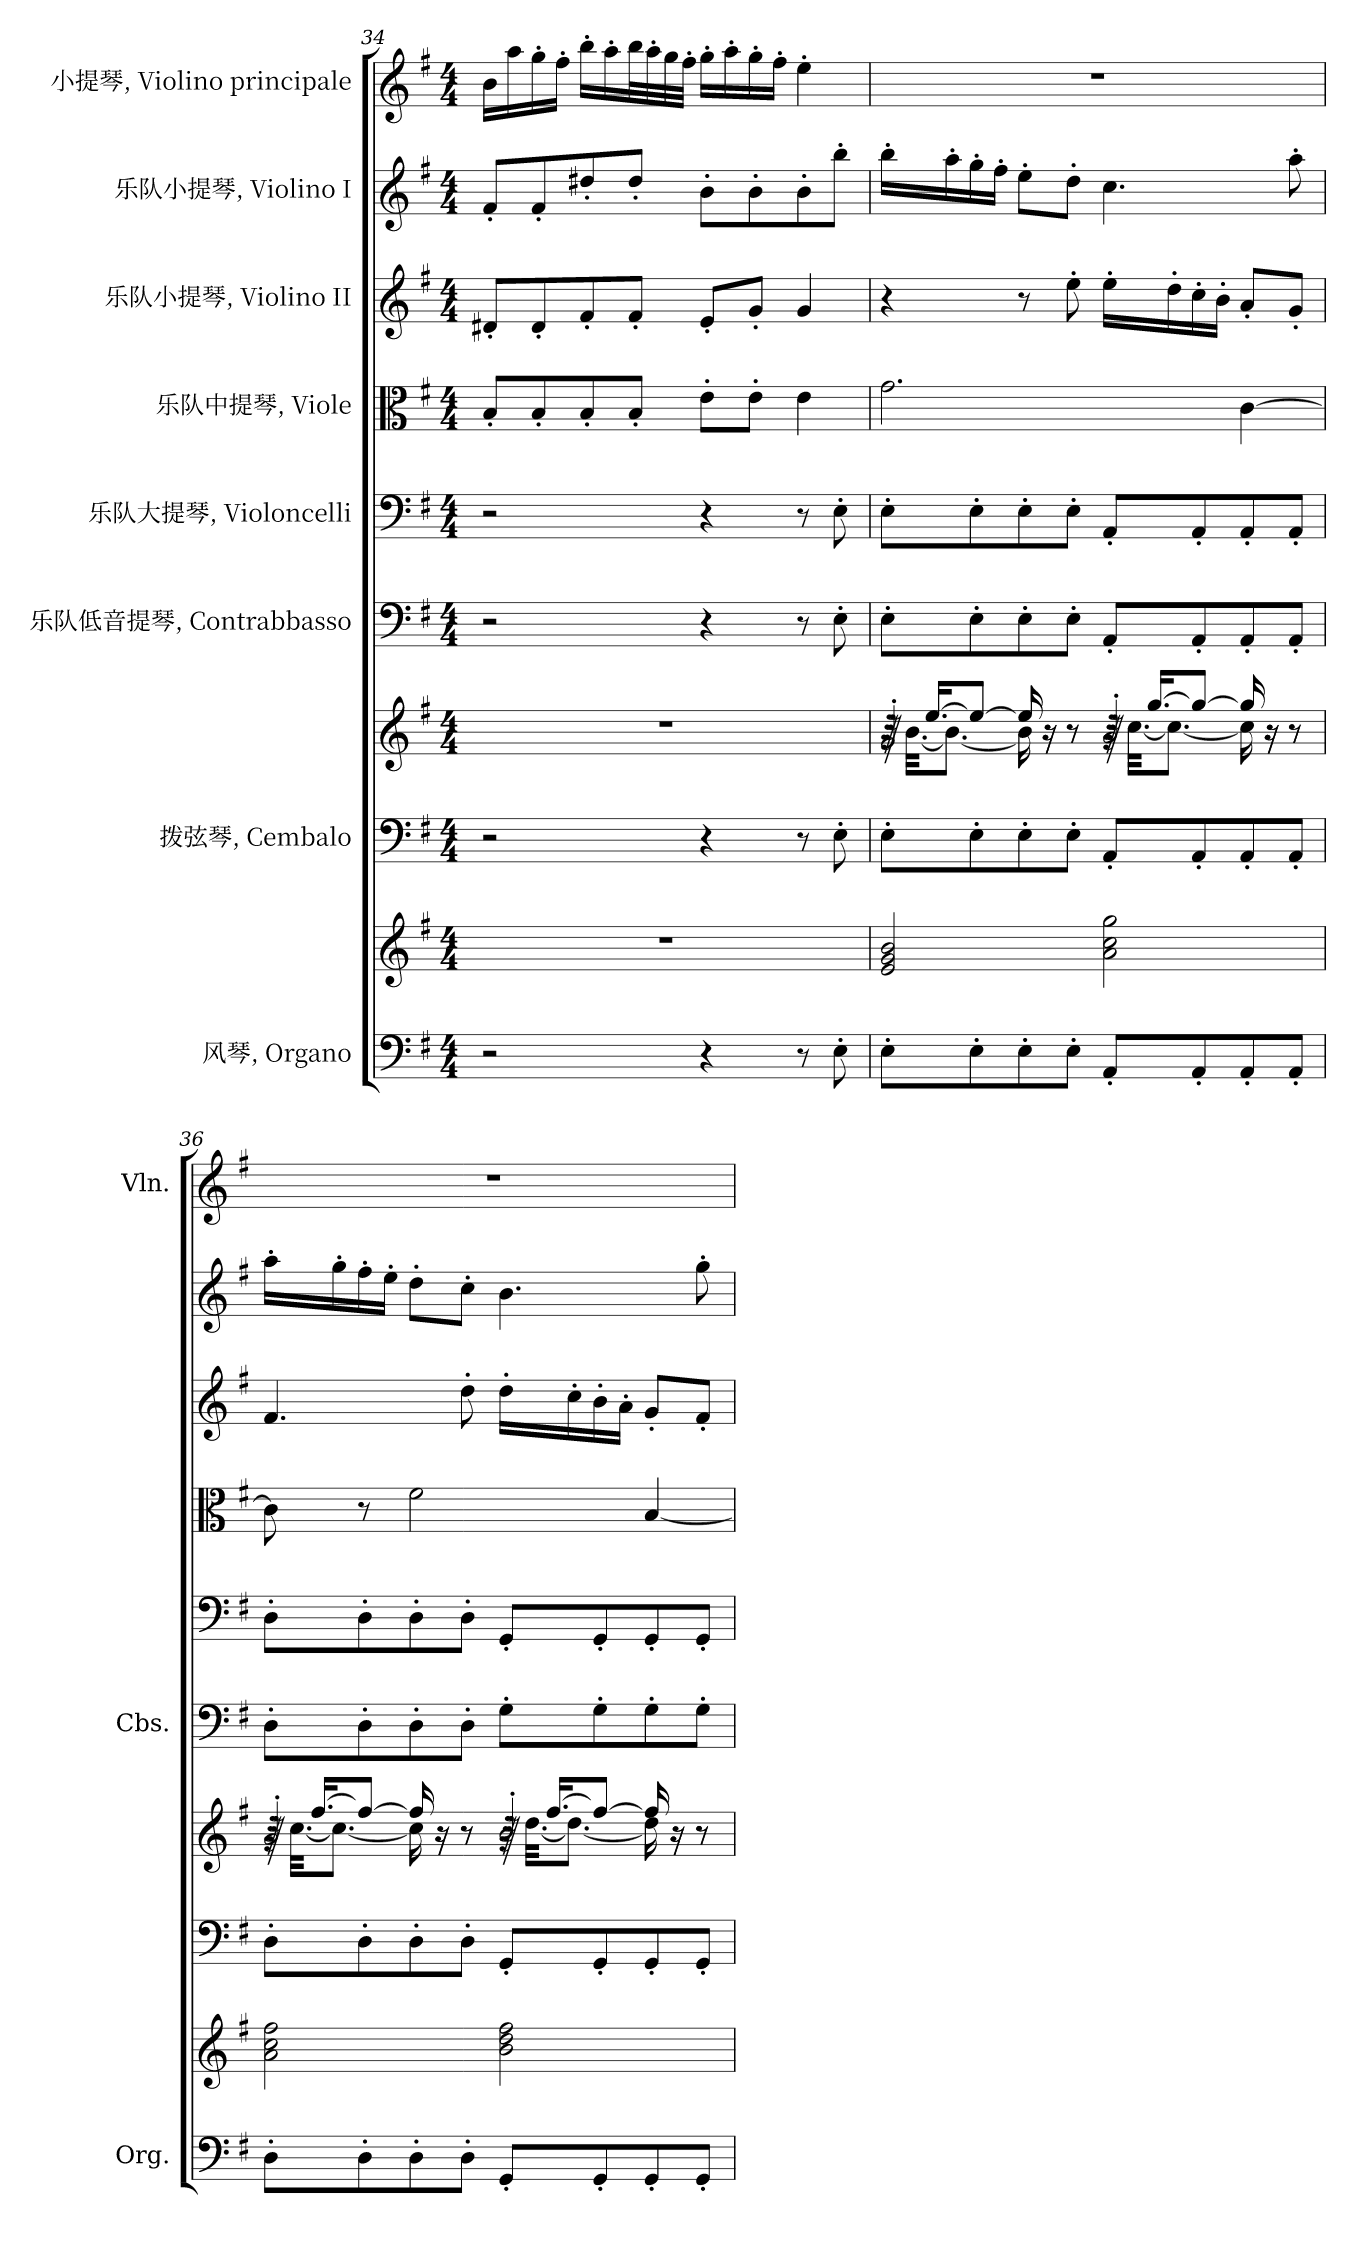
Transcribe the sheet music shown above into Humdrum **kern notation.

**kern	**kern	**kern	**kern	**kern	**kern	**kern	**kern	**kern	**kern
*part8	*part8	*part7	*part7	*part6	*part5	*part4	*part3	*part2	*part1
*staff10	*staff9	*staff8	*staff7	*staff6	*staff5	*staff4	*staff3	*staff2	*staff1
*I"风琴, Organo	*	*I"拨弦琴, Cembalo	*	*I"乐队低音提琴, Contrabbasso	*I"乐队大提琴, Violoncelli	*I"乐队中提琴, Viole	*I"乐队小提琴, Violino II	*I"乐队小提琴, Violino I	*I"小提琴, Violino principale
*I'Org.	*	*	*	*I'Cbs.	*	*	*	*	*I'Vln.
*clefF4	*clefG2	*clefF4	*clefG2	*clefF4	*clefF4	*clefC3	*clefG2	*clefG2	*clefG2
*	*	*	*	*ITrd7c12	*	*	*	*	*
*k[f#]	*k[f#]	*k[f#]	*k[f#]	*k[f#]	*k[f#]	*k[f#]	*k[f#]	*k[f#]	*k[f#]
*M4/4	*M4/4	*M4/4	*M4/4	*M4/4	*M4/4	*M4/4	*M4/4	*M4/4	*M4/4
=34	=34	=34	=34	=34	=34	=34	=34	=34	=34
2r	1r	2r	1r	2r	2r	8B'/L	8d#X'/L	8f#'/L	16b\LL
.	.	.	.	.	.	.	.	.	16aa\
.	.	.	.	.	.	8B'/	8d#'/	8f#'/	16gg'\
.	.	.	.	.	.	.	.	.	16ff#'\JJ
.	.	.	.	.	.	8B'/	8f#'/	8dd#X'/	16bb'\LL
.	.	.	.	.	.	.	.	.	16aa'\
.	.	.	.	.	.	8B'/J	8f#'/J	8dd#'/J	32bb\L
.	.	.	.	.	.	.	.	.	32aa'\
.	.	.	.	.	.	.	.	.	32gg\
.	.	.	.	.	.	.	.	.	32ff#'\JJJ
4r	.	4r	.	4r	4r	8e'\L	8e'/L	8b'\L	16gg'\LL
.	.	.	.	.	.	.	.	.	16aa'\
*	*	*	*	*	*	*	*	*	*MM103
.	.	.	.	.	.	8e'\J	8g'/J	8b'\	16gg'\
.	.	.	.	.	.	.	.	.	16ff#'\JJ
*	*	*	*	*	*	*	*	*	*MM102
8r	.	8r	.	8r	8r	4e\	4g/	8b'\	4ee'\
8E'\	.	8E'\	.	8EE'\	8E'\	.	.	8bb'\J	.
!!LO:PB:g=z
=35	=35	=35	=35	=35	=35	=35	=35	=35	=35
*	*	*	*	*	*	*	*	*	*MM104
*	*	*	*^	*	*	*	*	*	*
*	*	*	*	*^	*	*	*	*	*	*
8E'\L	2e/ 2g/ 2b/	8E'\L	32r	64r	2g'/	8EE'\L	8E'\L	2.g\	4r	16bb'\LL	1r
.	.	.	.	[32.b\KKL	.	.	.	.	.	.	.
.	.	.	[16.ee/KL	.	.	.	.	.	.	.	.
.	.	.	.	8.b\J_	.	.	.	.	.	16aa'\	.
8E'\	.	8E'\	8ee/J_	.	.	8EE'\	8E'\	.	.	16gg'\	.
.	.	.	.	.	.	.	.	.	.	16ff#'\JJ	.
8E'\	.	8E'\	16ee/]	16b\]	.	8EE'\	8E'\	.	8r	8ee'\L	.
.	.	.	16r	16r	.	.	.	.	.	.	.
8E'\J	.	8E'\J	8r	8r	.	8EE'\J	8E'\J	.	8ee'\	8dd'\J	.
8AA'/L	2a\ 2cc\ 2gg\	8AA'/L	32r	64r	2a'/	8AAA'/L	8AA'/L	.	16ee'\LL	4.cc\	.
.	.	.	.	[32.cc\KKL	.	.	.	.	.	.	.
.	.	.	[16.gg/KL	.	.	.	.	.	.	.	.
.	.	.	.	8.cc\J_	.	.	.	.	16dd'\	.	.
8AA'/	.	8AA'/	8gg/J_	.	.	8AAA'/	8AA'/	.	16cc'\	.	.
.	.	.	.	.	.	.	.	.	16b'\JJ	.	.
8AA'/	.	8AA'/	16gg/]	16cc\]	.	8AAA'/	8AA'/	[4c\	8a'/L	.	.
.	.	.	16r	16r	.	.	.	.	.	.	.
8AA'/J	.	8AA'/J	8r	8r	.	8AAA'/J	8AA'/J	.	8g'/J	8aa'\	.
!!LO:PB:g=z
=36	=36	=36	=36	=36	=36	=36	=36	=36	=36	=36	=36
8D'\L	2a\ 2cc\ 2ff#\	8D'\L	32r	64r	2a'/	8DD'\L	8D'\L	8c\]	4.f#/	16aa'\LL	1r
.	.	.	.	[32.cc\KKL	.	.	.	.	.	.	.
.	.	.	[16.ff#/KL	.	.	.	.	.	.	.	.
.	.	.	.	8.cc\J_	.	.	.	.	.	16gg'\	.
8D'\	.	8D'\	8ff#/J_	.	.	8DD'\	8D'\	8r	.	16ff#'\	.
.	.	.	.	.	.	.	.	.	.	16ee'\JJ	.
8D'\	.	8D'\	16ff#/]	16cc\]	.	8DD'\	8D'\	2f#\	.	8dd'\L	.
.	.	.	16r	16r	.	.	.	.	.	.	.
8D'\J	.	8D'\J	8r	8r	.	8DD'\J	8D'\J	.	8dd'\	8cc'\J	.
8GG'/L	2b\ 2dd\ 2ff#\	8GG'/L	32r	64r	2b'/	8GG'\L	8GG'/L	.	16dd'\LL	4.b\	.
.	.	.	.	[32.dd\KKL	.	.	.	.	.	.	.
.	.	.	[16.ff#/KL	.	.	.	.	.	.	.	.
.	.	.	.	8.dd\J_	.	.	.	.	16cc'\	.	.
8GG'/	.	8GG'/	8ff#/J_	.	.	8GG'\	8GG'/	.	16b'\	.	.
.	.	.	.	.	.	.	.	.	16a'\JJ	.	.
8GG'/	.	8GG'/	16ff#/]	16dd\]	.	8GG'\	8GG'/	[4B/	8g'/L	.	.
.	.	.	16r	16r	.	.	.	.	.	.	.
8GG'/J	.	8GG'/J	8r	8r	.	8GG'\J	8GG'/J	.	8f#'/J	8gg'\	.
*	*	*	*v	*v	*v	*	*	*	*	*	*
=	=	=	=	=	=	=	=	=	=
*-	*-	*-	*-	*-	*-	*-	*-	*-	*-
